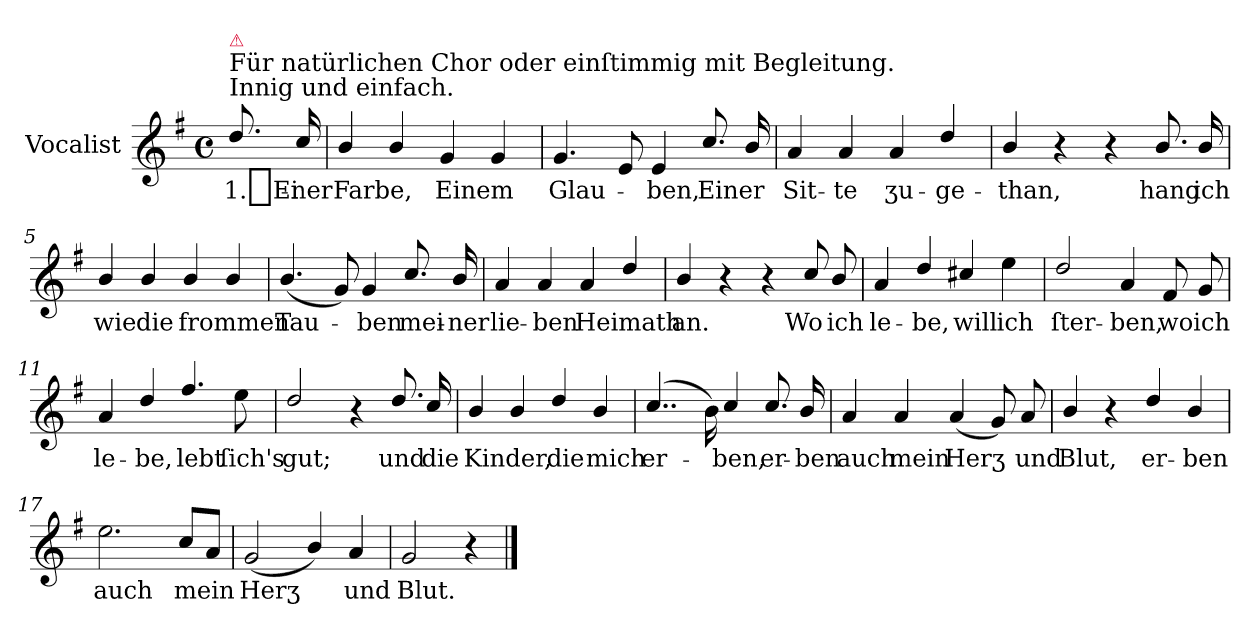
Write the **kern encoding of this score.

**kern	**text
*part1	*part1
*staff1	*staff1
*I"Vocalist	*
*clefG2	*
*k[f#]	*
*G:	*
*M4/4	*
*met(c)	*
=	=
!LO:TX:a:t=Innig und einfach.	!
!LO:TX:a:t=Für natürlichen Chor oder einſtimmig mit Begleitung.	!
!LO:TX:a:color=crimson:t=⚠	!
8.dd/	1._Ei-
16cc/	-ner
=1	=1
4b/	Farbe,
4b/	.
4g	Einem
4g	.
=2	=2
4.g	Glau-
8e	.
4e	-ben,
8.cc/	Einer
16b/	.
=3	=3
4a	Sit-
4a	-te
4a	ʒu-
4dd/	-ge-
=4	=4
4b/	-than,
4r	.
4r	.
8.b/	hang
16b/	ich
=5	=5
4b/	wie
4b/	die
4b/	frommen
4b/	.
=6	=6
(4.b/	Tau-
8g)	.
4g	-ben
8.cc/	mei-
16b/	-ner
=7	=7
4a	lie-
4a	-ben
4a	Heimath
4dd/	.
=8	=8
4b/	an.
4r	.
4r	.
8cc/	Wo
8b/	ich
=9	=9
4a	le-
4dd/	-be,
4cc#X/	will
4ee	ich
=10	=10
2dd/	ſter-
4a	-ben,
8f#	wo
8g	ich
=11	=11
4a	le-
4dd/	-be,
4.ff#/	lebt
8ee	ſich's
=12	=12
2dd/	gut;
4r	.
8.dd/	und
16cc/	die
=13	=13
4b/	Kinder,
4b/	.
4dd/	die
4b/	mich
=14	=14
(4..cc/	er-
16b)	.
4cc/	-ben,
8.cc/	er-
16b/	-ben
=15	=15
4a	auch
4a	mein
(4a	Herʒ
8g)	.
8a	und
=16	=16
4b/	Blut,
4r	.
4dd/	er-
4b/	-ben
=17	=17
2.ee	auch
8cc/L	mein
8aJ	.
=18	=18
(2g	Herʒ
4b/)	.
4a	und
=19	=19
2g	Blut.
4r	.
==	==
*-	*-
